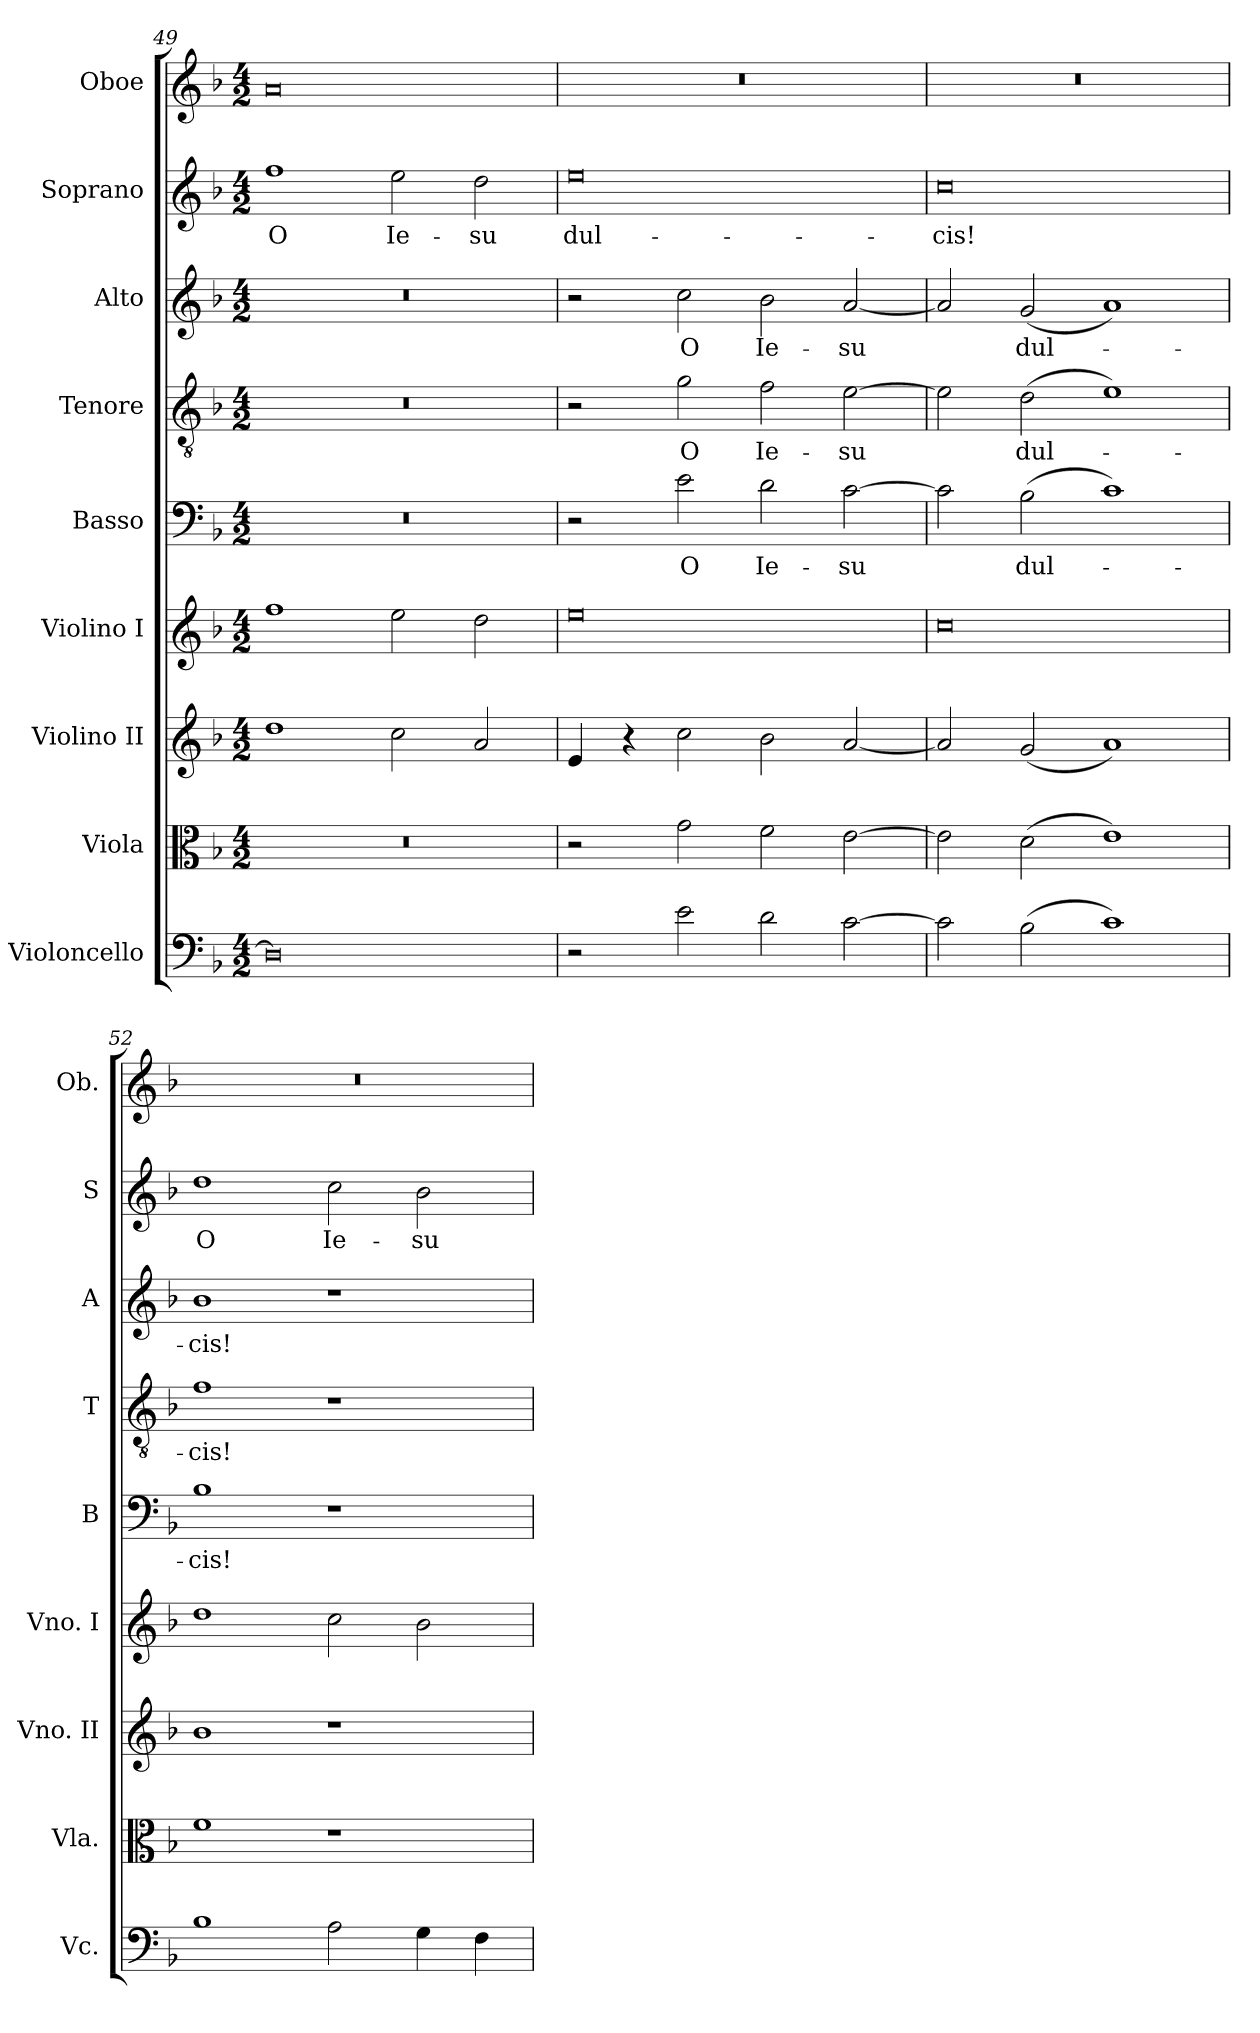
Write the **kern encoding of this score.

**kern	**kern	**kern	**kern	**kern	**text	**kern	**text	**kern	**text	**kern	**text	**kern
*part9	*part8	*part7	*part6	*part5	*part5	*part4	*part4	*part3	*part3	*part2	*part2	*part1
*staff9	*staff8	*staff7	*staff6	*staff5	*staff5	*staff4	*staff4	*staff3	*staff3	*staff2	*staff2	*staff1
*I"Violoncello	*I"Viola	*I"Violino II	*I"Violino I	*I"Basso	*	*I"Tenore	*	*I"Alto	*	*I"Soprano	*	*I"Oboe
*I'Vc.	*I'Vla.	*I'Vno. II	*I'Vno. I	*I'B	*	*I'T	*	*I'A	*	*I'S	*	*I'Ob.
!!LO:PB:g=z
*clefF4	*clefC3	*clefG2	*clefG2	*clefF4	*	*clefGv2	*	*clefG2	*	*clefG2	*	*clefG2
*k[b-]	*k[b-]	*k[b-]	*k[b-]	*k[b-]	*	*k[b-]	*	*k[b-]	*	*k[b-]	*	*k[b-]
*F:	*F:	*F:	*F:	*F:	*	*F:	*	*F:	*	*F:	*	*F:
*M4/2	*M4/2	*M4/2	*M4/2	*M4/2	*	*M4/2	*	*M4/2	*	*M4/2	*	*M4/2
=49	=49	=49	=49	=49	=49	=49	=49	=49	=49	=49	=49	=49
0D]	0r	1dd	1ff	0r	.	0r	.	0r	.	1ff	O	0a
.	.	2cc\	2ee\	.	.	.	.	.	.	2ee\	Ie-	.
.	.	2a/	2dd\	.	.	.	.	.	.	2dd\	-su	.
=50	=50	=50	=50	=50	=50	=50	=50	=50	=50	=50	=50	=50
2r	2r	4e/	0ee	2r	.	2r	.	2r	.	0ee	dul-	0r
.	.	4r	.	.	.	.	.	.	.	.	.	.
2e\	2g\	2cc\	.	2e\	O	2g\	O	2cc\	O	.	.	.
2d\	2f\	2b-\	.	2d\	Ie-	2f\	Ie-	2b-\	Ie-	.	.	.
[2c\	[2e\	[2a/	.	[2c\	-su	[2e\	-su	[2a/	-su	.	.	.
=51	=51	=51	=51	=51	=51	=51	=51	=51	=51	=51	=51	=51
2c\]	2e\]	2a/]	0cc	2c\]	.	2e\]	.	2a/]	.	0cc	-cis!	0r
(2B-\	(2d\	(2g/	.	(2B-\	dul-	(2d\	dul-	(2g/	dul-	.	.	.
1c)	1e)	1a)	.	1c)	.	1e)	.	1a)	.	.	.	.
=52	=52	=52	=52	=52	=52	=52	=52	=52	=52	=52	=52	=52
1B-	1f	1b-	1dd	1B-	-cis!	1f	-cis!	1b-	-cis!	1dd	O	0r
2A\	1r	1r	2cc\	1r	.	1r	.	1r	.	2cc\	Ie-	.
4G\	.	.	2b-\	.	.	.	.	.	.	2b-\	-su	.
4F\	.	.	.	.	.	.	.	.	.	.	.	.
=	=	=	=	=	=	=	=	=	=	=	=	=
*-	*-	*-	*-	*-	*-	*-	*-	*-	*-	*-	*-	*-
